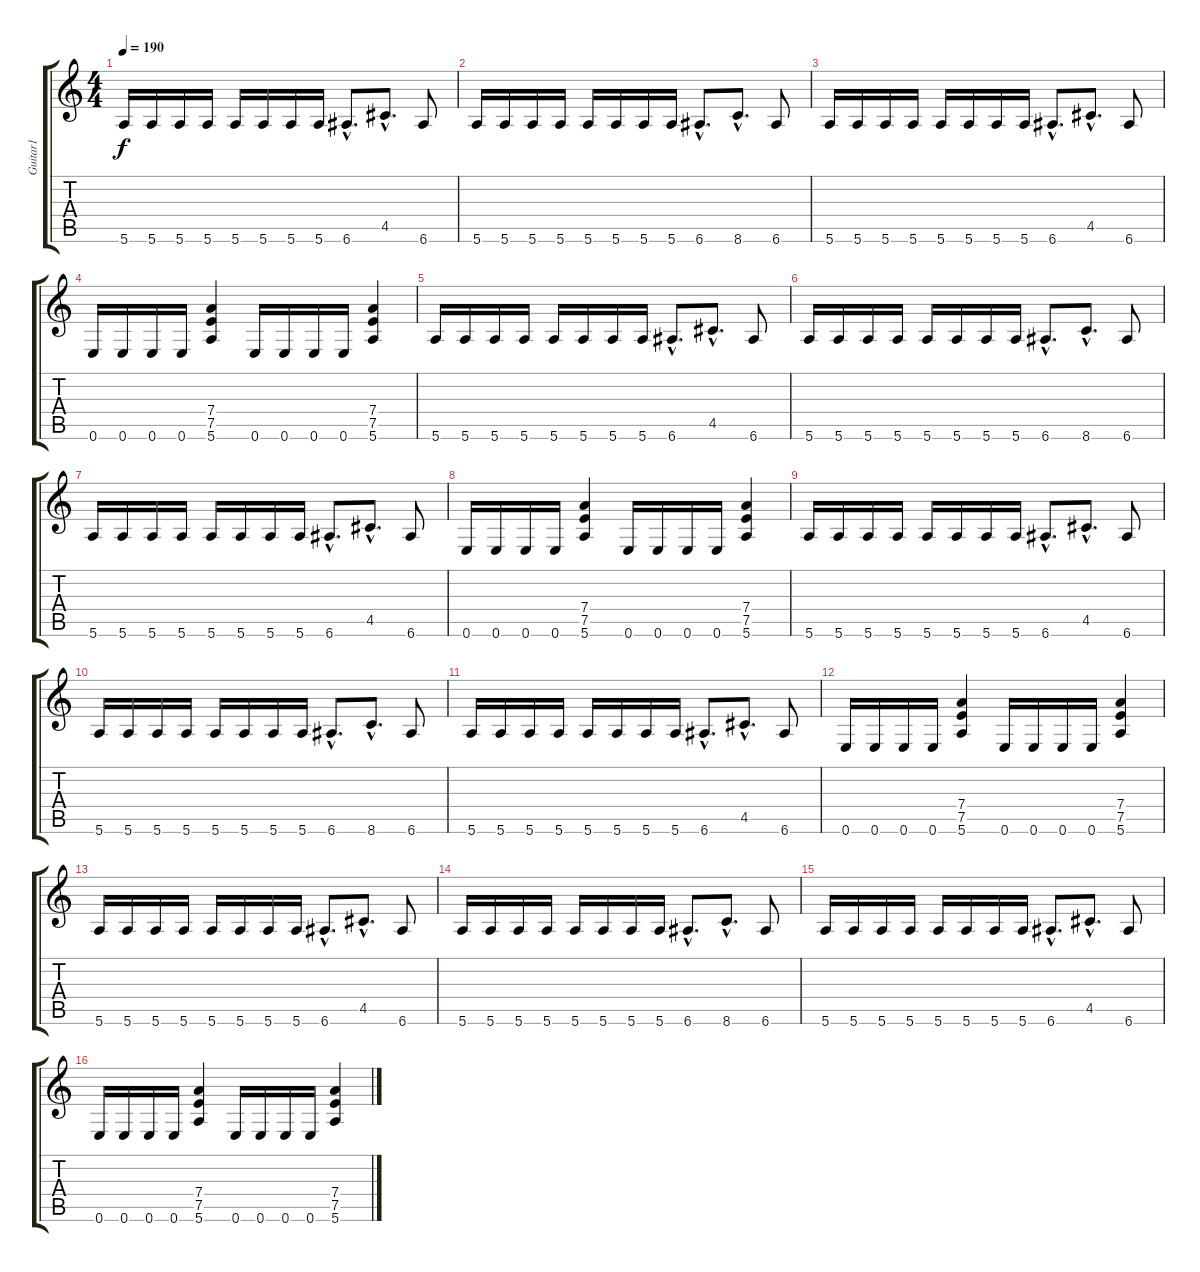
\track ("Guitar1" "Guitar1") {instrument distortionguitar}
\staff {score tabs}
\tuning (E4 B3 G3 D3 A2 E2) {hide}
\ts (4 4)
\tempo 190
\clef g2
\ks c
5.6.16{txt "" dy f instrument distortionguitar} 5.6.16 5.6.16 5.6.16 5.6.16 5.6.16 5.6.16 5.6.16 6.6{hac}.8{d} 4.5{hac}.8{d} 6.6.8 |
5.6.16 5.6.16 5.6.16 5.6.16 5.6.16 5.6.16 5.6.16 5.6.16 6.6{hac}.8{d} 8.6{hac}.8{d} 6.6.8 |
5.6.16 5.6.16 5.6.16 5.6.16 5.6.16 5.6.16 5.6.16 5.6.16 6.6{hac}.8{d} 4.5{hac}.8{d} 6.6.8 |
0.6.16 0.6.16 0.6.16 0.6.16 (7.4 7.5 5.6).4 0.6.16 0.6.16 0.6.16 0.6.16 (7.4 7.5 5.6).4 |
5.6.16 5.6.16 5.6.16 5.6.16 5.6.16 5.6.16 5.6.16 5.6.16 6.6{hac}.8{d} 4.5{hac}.8{d} 6.6.8 |
5.6.16 5.6.16 5.6.16 5.6.16 5.6.16 5.6.16 5.6.16 5.6.16 6.6{hac}.8{d} 8.6{hac}.8{d} 6.6.8 |
5.6.16 5.6.16 5.6.16 5.6.16 5.6.16 5.6.16 5.6.16 5.6.16 6.6{hac}.8{d} 4.5{hac}.8{d} 6.6.8 |
0.6.16 0.6.16 0.6.16 0.6.16 (7.4 7.5 5.6).4 0.6.16 0.6.16 0.6.16 0.6.16 (7.4 7.5 5.6).4 |
5.6.16 5.6.16 5.6.16 5.6.16 5.6.16 5.6.16 5.6.16 5.6.16 6.6{hac}.8{d} 4.5{hac}.8{d} 6.6.8 |
5.6.16 5.6.16 5.6.16 5.6.16 5.6.16 5.6.16 5.6.16 5.6.16 6.6{hac}.8{d} 8.6{hac}.8{d} 6.6.8 |
5.6.16 5.6.16 5.6.16 5.6.16 5.6.16 5.6.16 5.6.16 5.6.16 6.6{hac}.8{d} 4.5{hac}.8{d} 6.6.8 |
0.6.16 0.6.16 0.6.16 0.6.16 (7.4 7.5 5.6).4 0.6.16 0.6.16 0.6.16 0.6.16 (7.4 7.5 5.6).4 |
5.6.16 5.6.16 5.6.16 5.6.16 5.6.16 5.6.16 5.6.16 5.6.16 6.6{hac}.8{d} 4.5{hac}.8{d} 6.6.8 |
5.6.16 5.6.16 5.6.16 5.6.16 5.6.16 5.6.16 5.6.16 5.6.16 6.6{hac}.8{d} 8.6{hac}.8{d} 6.6.8 |
5.6.16 5.6.16 5.6.16 5.6.16 5.6.16 5.6.16 5.6.16 5.6.16 6.6{hac}.8{d} 4.5{hac}.8{d} 6.6.8 |
0.6.16 0.6.16 0.6.16 0.6.16 (7.4 7.5 5.6).4 0.6.16 0.6.16 0.6.16 0.6.16 (7.4 7.5 5.6).4
